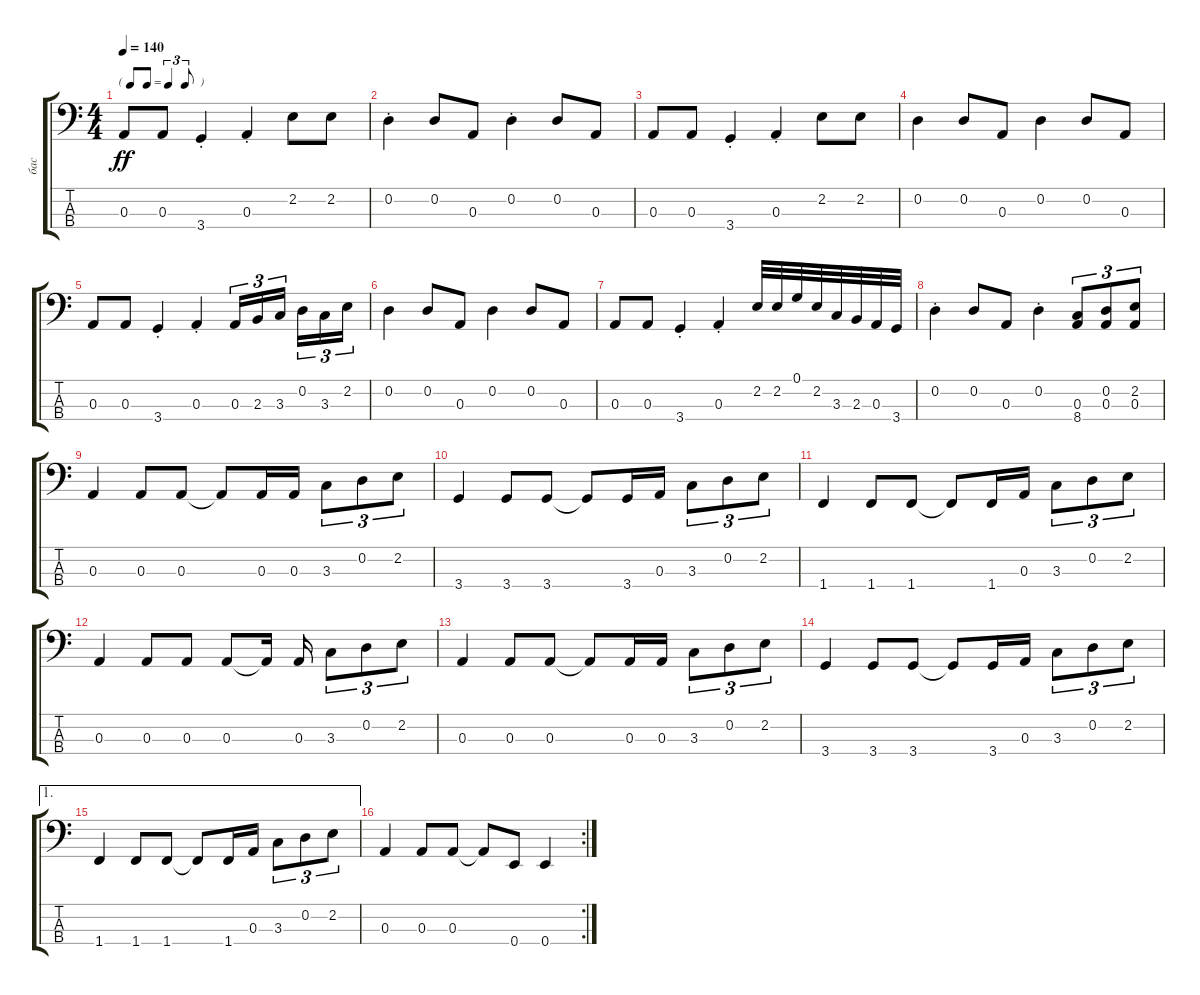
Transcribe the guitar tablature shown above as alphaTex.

\track ("бас" "бас") {instrument electricbassfinger}
\staff {score tabs}
\tuning (G2 D2 A1 E1) {hide}
\ts (4 4)
\tf triplet8th
\tempo 140
\clef f4
\ks aminor
0.3.8{dy ff} 0.3.8 3.4{st}.4 0.3{st}.4 2.2.8 2.2.8 |
0.2{st}.4 0.2.8 0.3.8 0.2{st}.4 0.2.8 0.3.8 |
0.3.8 0.3.8 3.4{st}.4 0.3{st}.4 2.2.8 2.2.8 |
0.2.4 0.2.8 0.3.8 0.2.4 0.2.8 0.3.8 |
0.3.8 0.3.8 3.4{st}.4 0.3{st}.4 0.3.16{tu (3 2)} 2.3.16{tu (3 2)} 3.3.16{tu (3 2) beam splitsecondary} 0.2.16{tu (3 2)} 3.3.16{tu (3 2)} 2.2.16{tu (3 2)} |
0.2.4 0.2.8 0.3.8 0.2.4 0.2.8 0.3.8 |
0.3.8 0.3.8 3.4{st}.4 0.3{st}.4 2.2.32 2.2.32 0.1.32 2.2.32 3.3.32 2.3.32 0.3.32 3.4.32 |
0.2{st}.4 0.2.8 0.3.8 0.2{st}.4 (0.3 8.4).8{tu (3 2)} (0.2 0.3).8{tu (3 2)} (2.2 0.3).8{tu (3 2)} |
0.3.4 0.3.8 0.3.8 0.3{t}.8 0.3.16 0.3.16{beam split} 3.3.8{tu (3 2)} 0.2.8{tu (3 2)} 2.2.8{tu (3 2)} |
3.4.4 3.4.8 3.4.8 3.4{t}.8 3.4.16 0.3.16 3.3.8{tu (3 2)} 0.2.8{tu (3 2)} 2.2.8{tu (3 2)} |
1.4.4 1.4.8 1.4.8 1.4{t}.8 1.4.16 0.3.16 3.3.8{tu (3 2)} 0.2.8{tu (3 2)} 2.2.8{tu (3 2)} |
0.3.4 0.3.8 0.3.8 0.3.8 0.3{t}.16{beam split} 0.3.16{beam split} 3.3.8{tu (3 2)} 0.2.8{tu (3 2)} 2.2.8{tu (3 2)} |
0.3.4 0.3.8 0.3.8 0.3{t}.8 0.3.16 0.3.16{beam split} 3.3.8{tu (3 2)} 0.2.8{tu (3 2)} 2.2.8{tu (3 2)} |
3.4.4 3.4.8 3.4.8 3.4{t}.8 3.4.16 0.3.16 3.3.8{tu (3 2)} 0.2.8{tu (3 2)} 2.2.8{tu (3 2)} |
\ae 1
1.4.4 1.4.8 1.4.8 1.4{t}.8 1.4.16 0.3.16 3.3.8{tu (3 2)} 0.2.8{tu (3 2)} 2.2.8{tu (3 2)} |
\rc 2
0.3.4 0.3.8 0.3.8 0.3{t}.8 0.4.8 0.4.4
